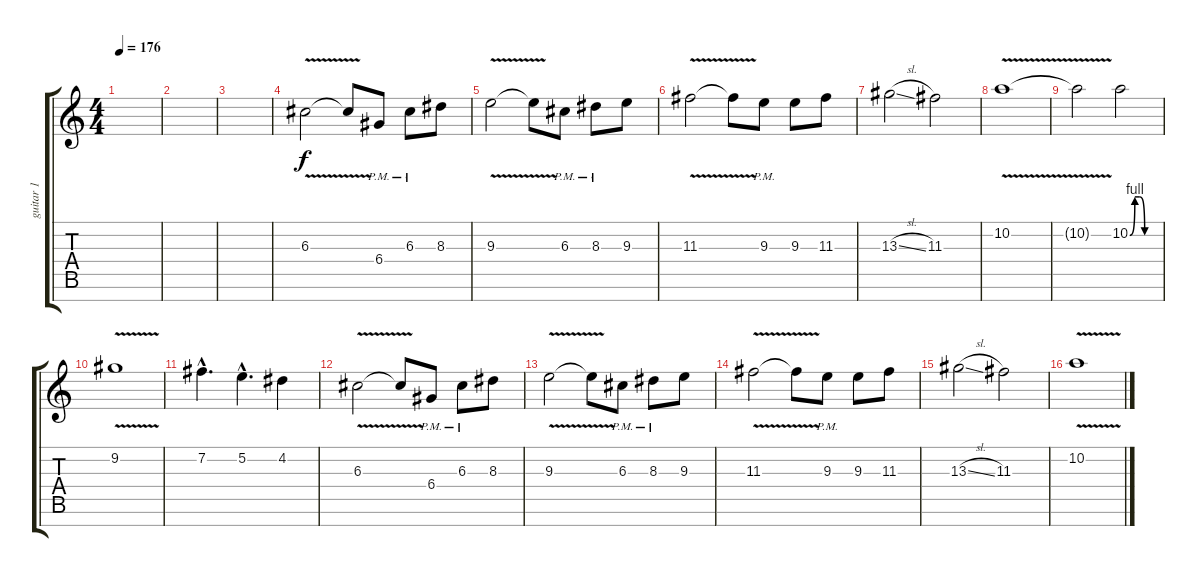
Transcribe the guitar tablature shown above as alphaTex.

\track ("guitar 1" "guitar 1") {instrument distortionguitar}
\staff {score tabs}
\tuning (E4 B3 G3 D3 A2 E2 B1) {hide}
\ts (4 4)
\tempo 176
\clef g2
\ks c
|
|
|
6.3{v}.2{dy f} 6.3{t}.8 6.4{pm}.8 6.3{pm}.8 8.3.8 |
9.3{v}.2 9.3{t}.8 6.3{pm}.8 8.3{pm}.8 9.3.8 |
11.3{v}.2 11.3{t}.8 9.3{pm}.8 9.3.8 11.3.8 |
13.3{sl}.2 11.3.2 |
10.2{v}.1 |
10.2{t}.2 10.2{be (custom 0 0 10 4 20 4 30 0 60 0)}.2 |
9.2{v}.1 |
7.2{hac}.4{d} 5.2{hac}.4{d} 4.2.4 |
6.3{v}.2 6.3{t}.8 6.4{pm}.8 6.3{pm}.8 8.3.8 |
9.3{v}.2 9.3{t}.8 6.3{pm}.8 8.3{pm}.8 9.3.8 |
11.3{v}.2 11.3{t}.8 9.3{pm}.8 9.3.8 11.3.8 |
13.3{sl}.2 11.3.2 |
10.2{v}.1
